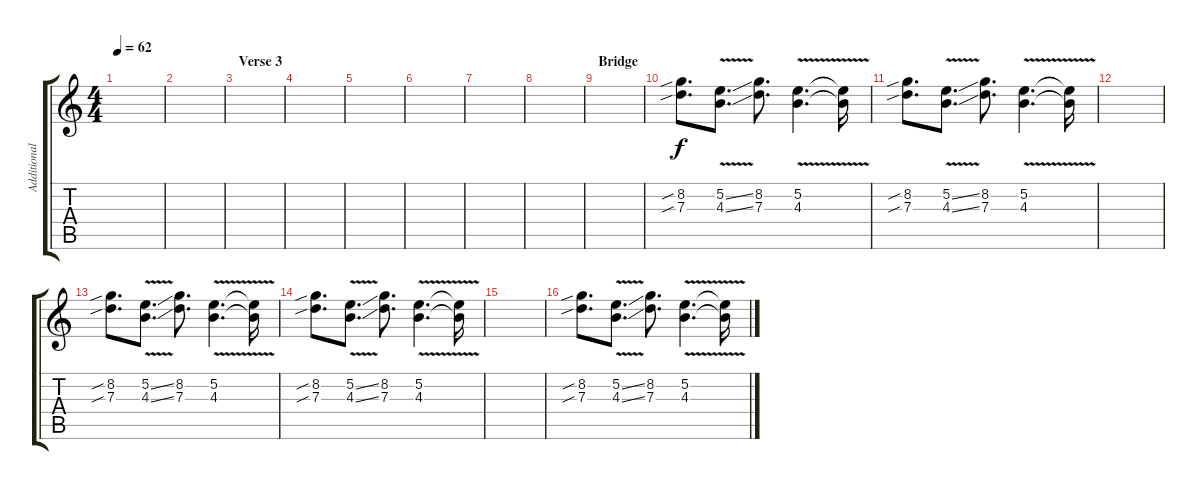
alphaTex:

\track ("Additional Guitar" "Additional") {instrument distortionguitar}
\staff {score tabs}
\tuning (E4 B3 G3 D3 A2 E2) {hide}
\ts (4 4)
\tempo 62
\clef g2
\ks c
|
|
\section ("" "Verse 3")
|
|
|
|
|
|
\section ("" "Bridge")
|
(8.2{sib} 7.3{sib}).8{d} (5.2{v ss} 4.3{v ss}).8{d} (8.2 7.3).8{d} (5.2{v} 4.3{v}).4{d} (5.2{t} 4.3{t}).16 |
(8.2{sib} 7.3{sib}).8{d} (5.2{v ss} 4.3{v ss}).8{d} (8.2 7.3).8{d} (5.2{v} 4.3{v}).4{d} (5.2{t} 4.3{t}).16 |
|
(8.2{sib} 7.3{sib}).8{d} (5.2{v ss} 4.3{v ss}).8{d} (8.2 7.3).8{d} (5.2{v} 4.3{v}).4{d} (5.2{t} 4.3{t}).16 |
(8.2{sib} 7.3{sib}).8{d} (5.2{v ss} 4.3{v ss}).8{d} (8.2 7.3).8{d} (5.2{v} 4.3{v}).4{d} (5.2{t} 4.3{t}).16 |
|
(8.2{sib} 7.3{sib}).8{d} (5.2{v ss} 4.3{v ss}).8{d} (8.2 7.3).8{d} (5.2{v} 4.3{v}).4{d} (5.2{t} 4.3{t}).16
